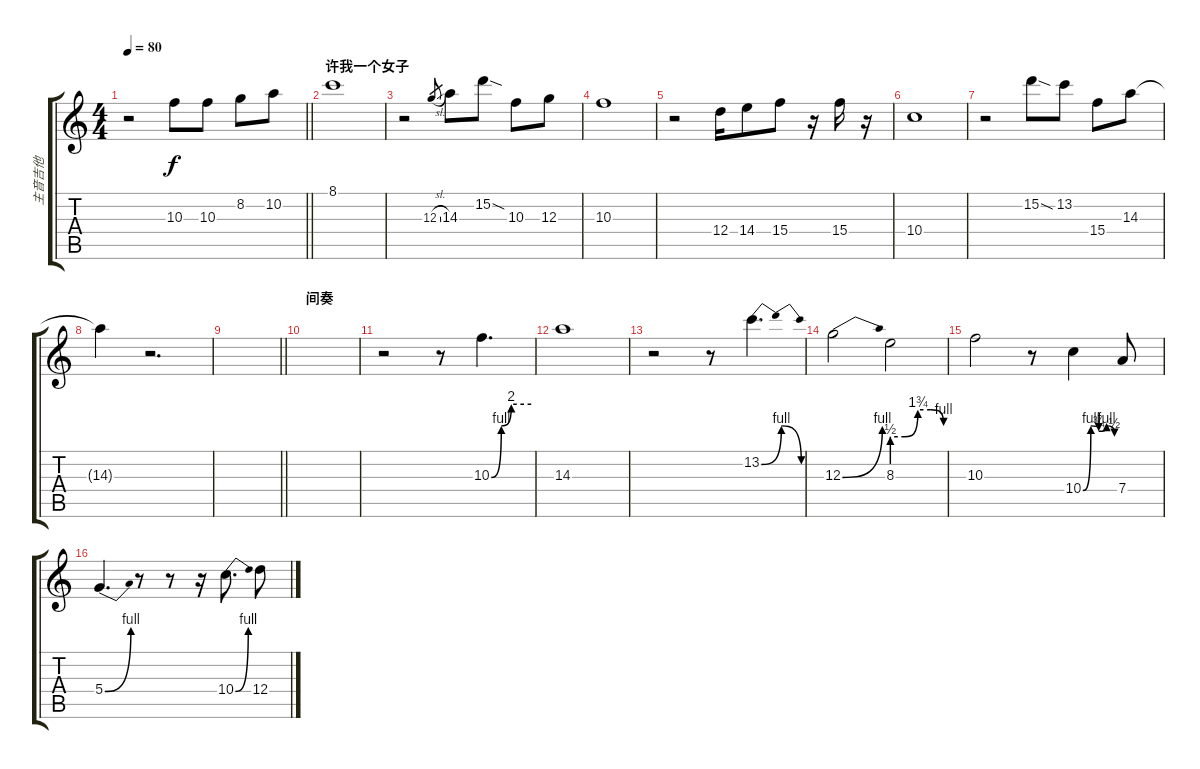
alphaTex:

\track ("主音吉他" "主音吉他") {instrument acousticguitarnylon}
\staff {score tabs}
\tuning (E4 B3 G3 D3 A2 E2) {hide}
\ts (4 4)
\tempo 80
\clef g2
\barLineRight lightlight
\ks c
r.2{dy f} 10.3.8 10.3.8 8.2.8 10.2.8 |
\section ("" "许我一个女子")
8.1.1 |
r.2 12.3{sl}.8{gr} 14.3.8 15.2{sod}.8 10.3.8 12.3.8 |
10.3.1 |
r.2 12.4.16 14.4.8 15.4.8 r.16 15.4.16 r.16 |
10.4.1 |
r.2 15.2{sod}.8 13.2.8 15.4.8 14.3.8 |
14.3{t}.4 r.2{d} |
\barLineRight lightlight
|
\section ("" "间奏")
|
r.2 r.8 10.3{be (custom 0 0 15 4 30 8 60 8)}.4{d} |
14.3.1 |
r.2 r.8 13.2{be (bendrelease 0 0 30 4 45 4 60 0)}.4{d} |
12.3{be (bend 0 0 60 4)}.2 8.3{be (custom 0 2 15 2 30 7 45 7 60 4)}.2 |
10.3.2 r.8 10.4{be (custom 0 0 15 4 30 3 45 4 60 2)}.4 7.4.8 |
5.4{be (bend 0 0 60 4)}.4{d} r.8 r.8 r.16 10.4{be (bend 0 0 60 4)}.8{d} 12.4.8
